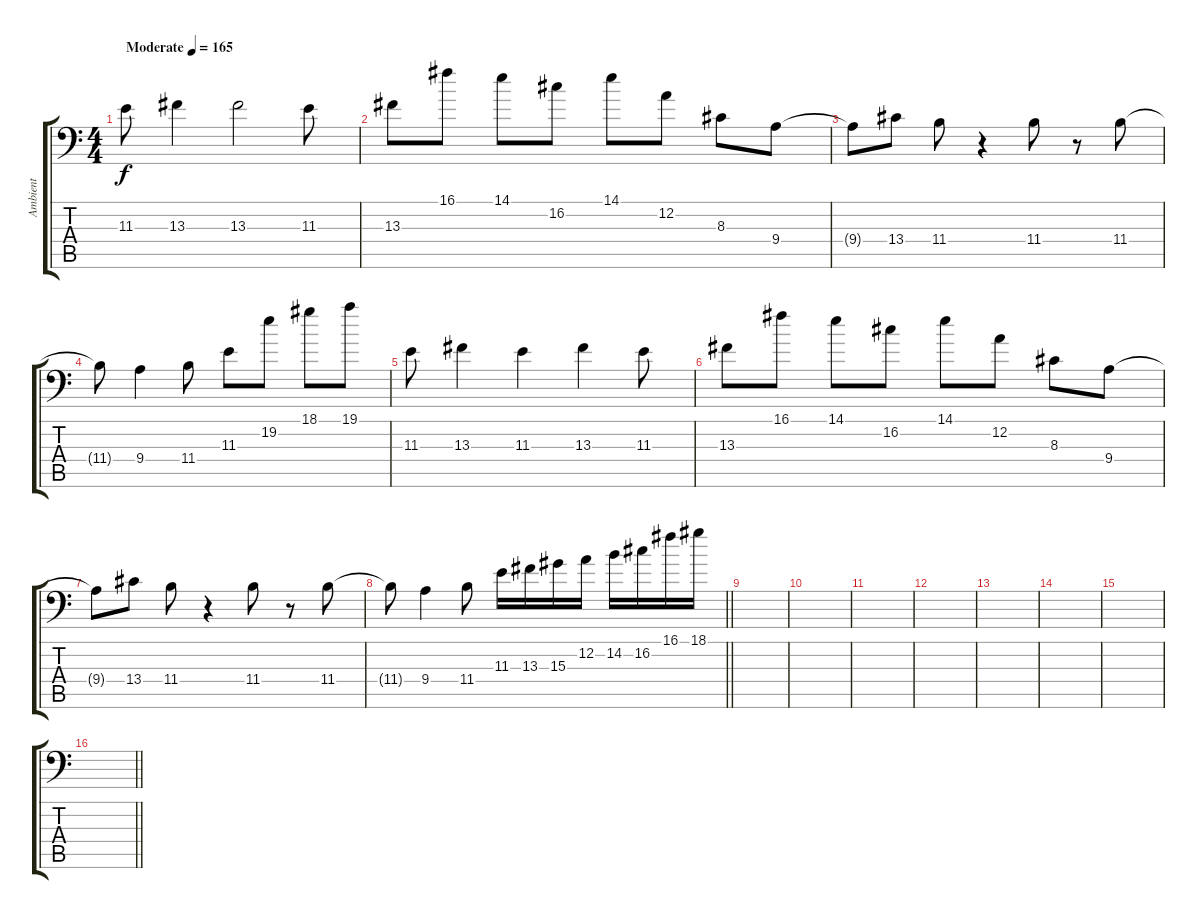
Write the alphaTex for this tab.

\track ("Ambient" "Ambient") {instrument lead5charang}
\staff {score tabs}
\tuning (D4 A3 F3 C3 G2 A1) {hide}
\ts (4 4)
\section ("" "")
\tempo (165 "Moderate")
\clef f4
\ks c
11.3.8{dy f instrument lead5charang} 13.3.4 13.3.2 11.3.8 |
13.3.8 16.1.8 14.1.8 16.2.8 14.1.8 12.2.8 8.3.8 9.4.8 |
9.4{t}.8 13.4.8 11.4.8 r.4 11.4.8 r.8 11.4.8 |
11.4{t}.8 9.4.4 11.4.8 11.3.8 19.2.8 18.1.8 19.1.8 |
11.3.8 13.3.4 11.3.4 13.3.4 11.3.8 |
13.3.8 16.1.8 14.1.8 16.2.8 14.1.8 12.2.8 8.3.8 9.4.8 |
9.4{t}.8 13.4.8 11.4.8 r.4 11.4.8 r.8 11.4.8 |
\barLineRight lightlight
11.4{t}.8 9.4.4 11.4.8 11.3.16 13.3.16 15.3.16 12.2.16 14.2.16 16.2.16 16.1.16 18.1.16 |
\section ("" "")
|
|
|
|
|
|
|
\barLineRight lightlight
